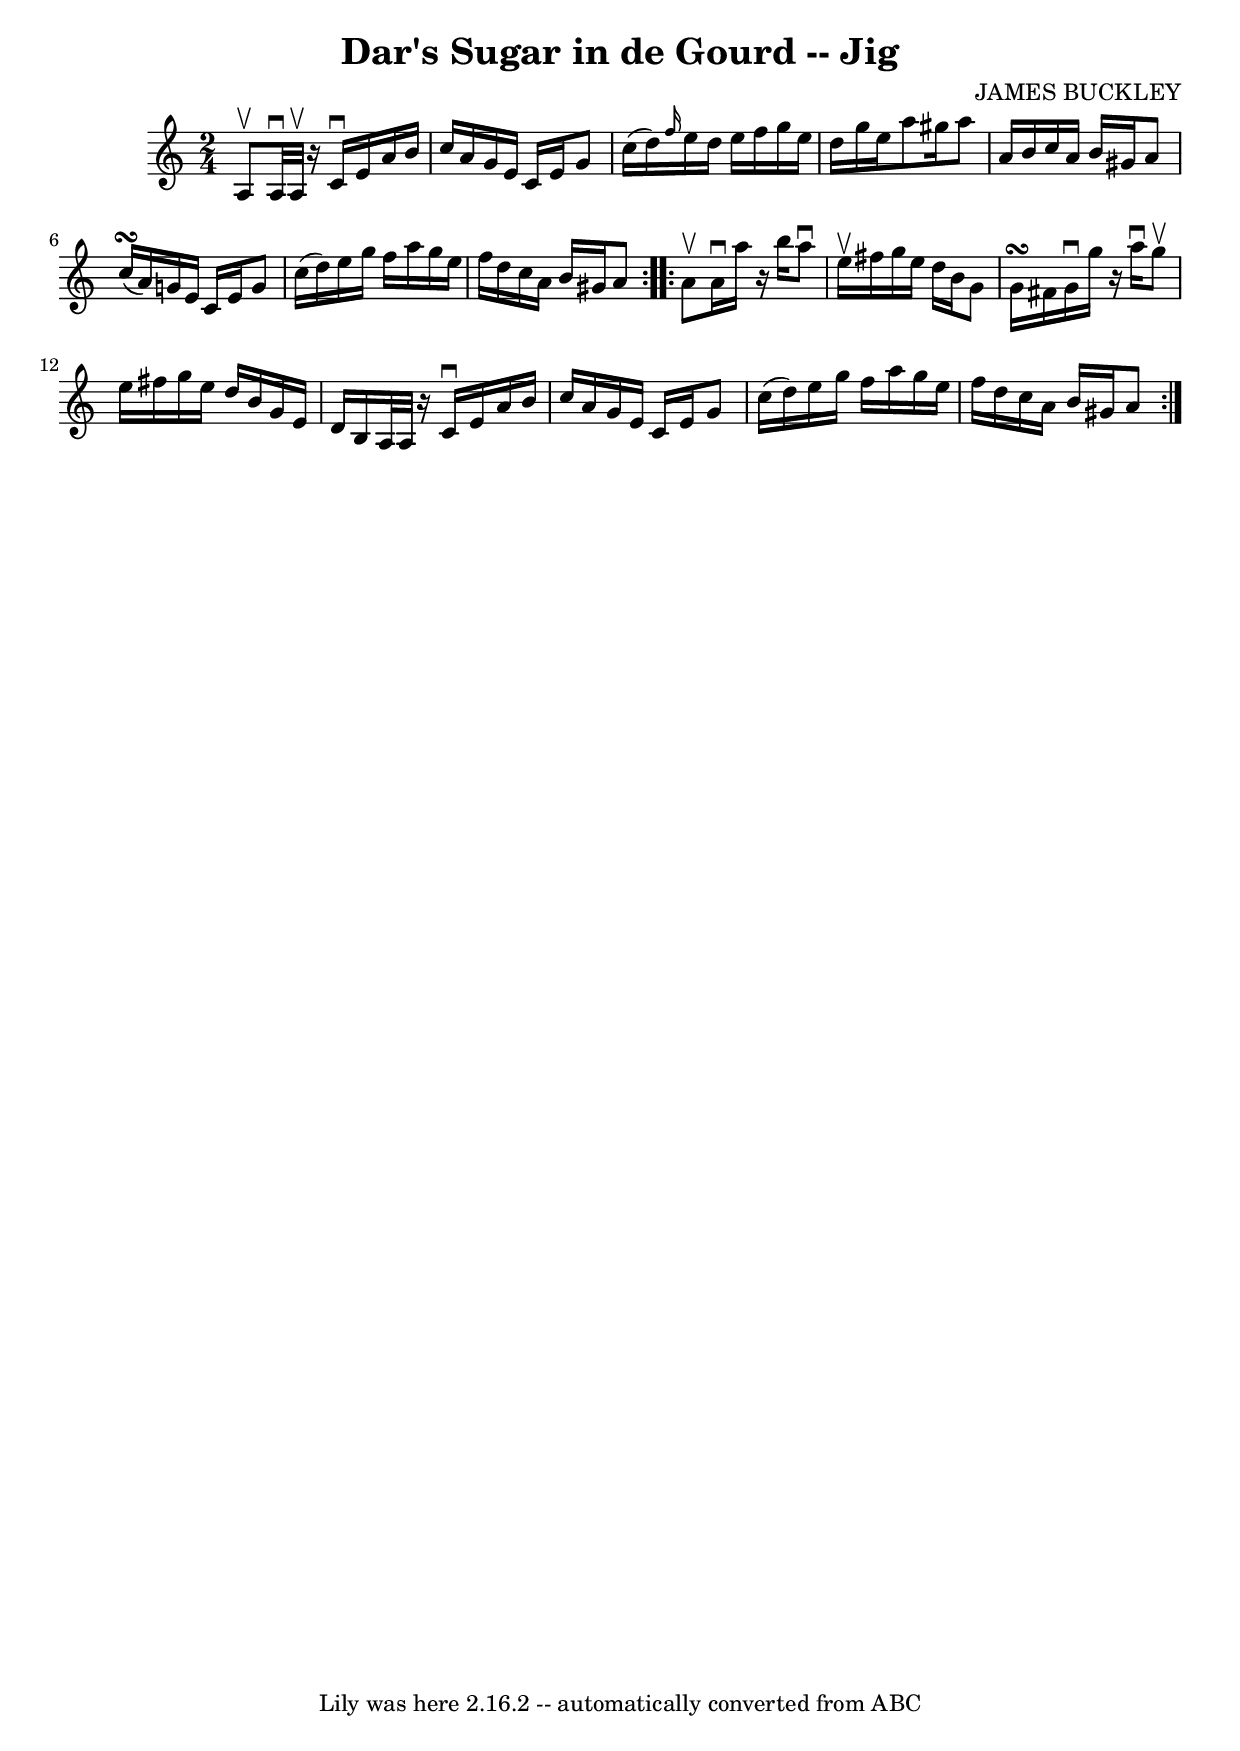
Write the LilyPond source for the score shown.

\version "2.16.2"
\include "Mammoth.ily"
\header {
  %% book = "Ryan's Mammoth Collection"
 composer = "JAMES BUCKLEY"
 crossRefNumber = "1"
 footnotes = "\\\\118 666"
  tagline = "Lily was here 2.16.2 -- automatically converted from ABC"
  title = "Dar's Sugar in de Gourd -- Jig"

}
voicedefault =  {



  \repeat volta 2 {

    \time 2/4 
    \key a \minor a8^\upbow  |
 a32^\downbow a32^\upbow        r16 c'16^\downbow e'16 a'16 b'16 c''16 a'16     |
 g'16 e'16 c'16 e'16 g'8 c''16 (d''16)    |
    \grace {    
 f''16       } e''16 d''16 e''16 f''16 g''16 e''16 d''16 g''16   |
 e''16 a''8 gis''16 a''8 a'16 b'16    |
 c''16 a'16 b'16 gis'16 a'8 c''16 (\turn a'16)    |
 g'!16 e'16 c'16 e'16 g'8 c''16 (d''16)    |
 e''16 g''16 f''16 a''16 g''16 e''16 f''16 d''16     |
    
 c''16 a'16 b'16 gis'16 a'8  
  }     
  \repeat volta 2 { a'8^\upbow   |
 a'16^\downbow a''16    r16 b''16 a''8^\downbow e''16^\upbow fis''16    |
 g''16 e''16 d''16 b'16 g'8 g'16      \turn fis'16     |
 g'16^\downbow g''16    r16 a''16^\downbow g''8^\upbow e''16 fis''16     |
 g''16 e''16 d''16 b'16 g'16 e'16 d'16 b16     |
 a32 a32    r16 c'16^\downbow e'16 a'16 b'16 c''16 a'16     |
 g'16 e'16 c'16 e'16 g'8 c''16 (d''16)    |
 e''16 g''16 f''16 a''16 g''16 e''16 f''16 d''16     |
 c''16 a'16 b'16   
 gis'16 a'8    
  }   

}

\score{
  <<

    \context Staff="default"
    {
      \voicedefault 
      
    }

  >>
  \layout {
    
  }
  \midi {
  }

}
